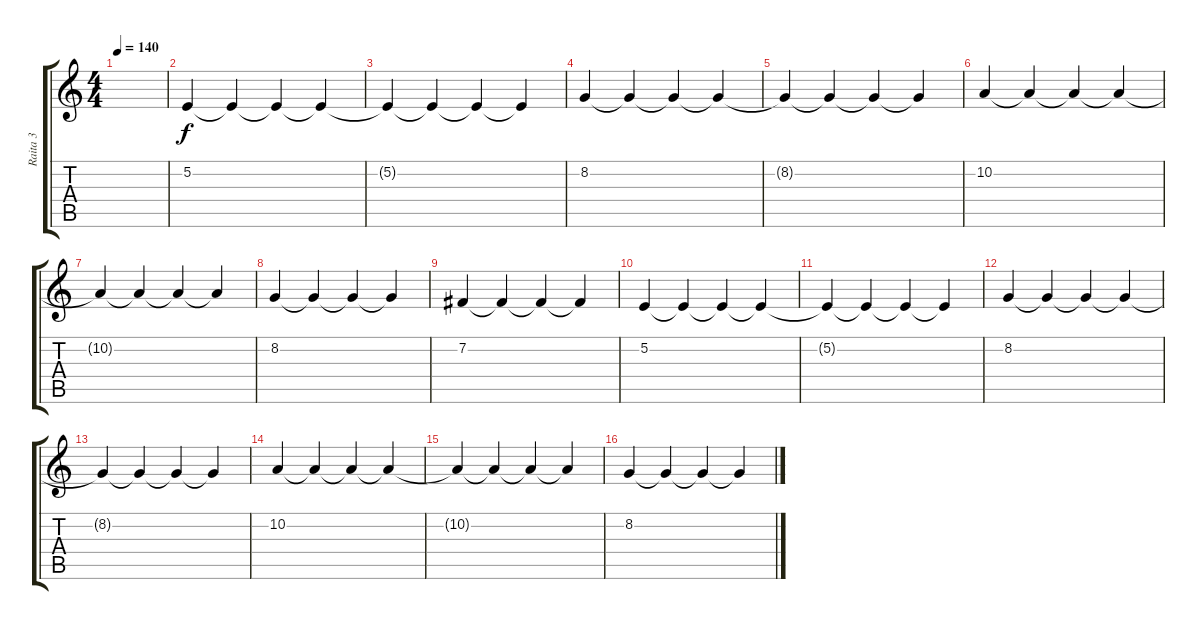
\track ("Raita 3" "Raita 3") {instrument violin}
\staff {score tabs}
\tuning (E4 B3 G3 D3 A2 E2) {hide}
\ts (4 4)
\tempo 140
\clef g2
\ks c
|
5.2.4 5.2{t}.4 5.2{t}.4 5.2{t}.4 |
5.2{t}.4 5.2{t}.4 5.2{t}.4 5.2{t}.4 |
8.2.4 8.2{t}.4 8.2{t}.4 8.2{t}.4 |
8.2{t}.4 8.2{t}.4 8.2{t}.4 8.2{t}.4 |
10.2.4 10.2{t}.4 10.2{t}.4 10.2{t}.4 |
10.2{t}.4 10.2{t}.4 10.2{t}.4 10.2{t}.4 |
8.2.4 8.2{t}.4 8.2{t}.4 8.2{t}.4 |
7.2.4 7.2{t}.4 7.2{t}.4 7.2{t}.4 |
5.2.4 5.2{t}.4 5.2{t}.4 5.2{t}.4 |
5.2{t}.4 5.2{t}.4 5.2{t}.4 5.2{t}.4 |
8.2.4 8.2{t}.4 8.2{t}.4 8.2{t}.4 |
8.2{t}.4 8.2{t}.4 8.2{t}.4 8.2{t}.4 |
10.2.4 10.2{t}.4 10.2{t}.4 10.2{t}.4 |
10.2{t}.4 10.2{t}.4 10.2{t}.4 10.2{t}.4 |
8.2.4 8.2{t}.4 8.2{t}.4 8.2{t}.4
